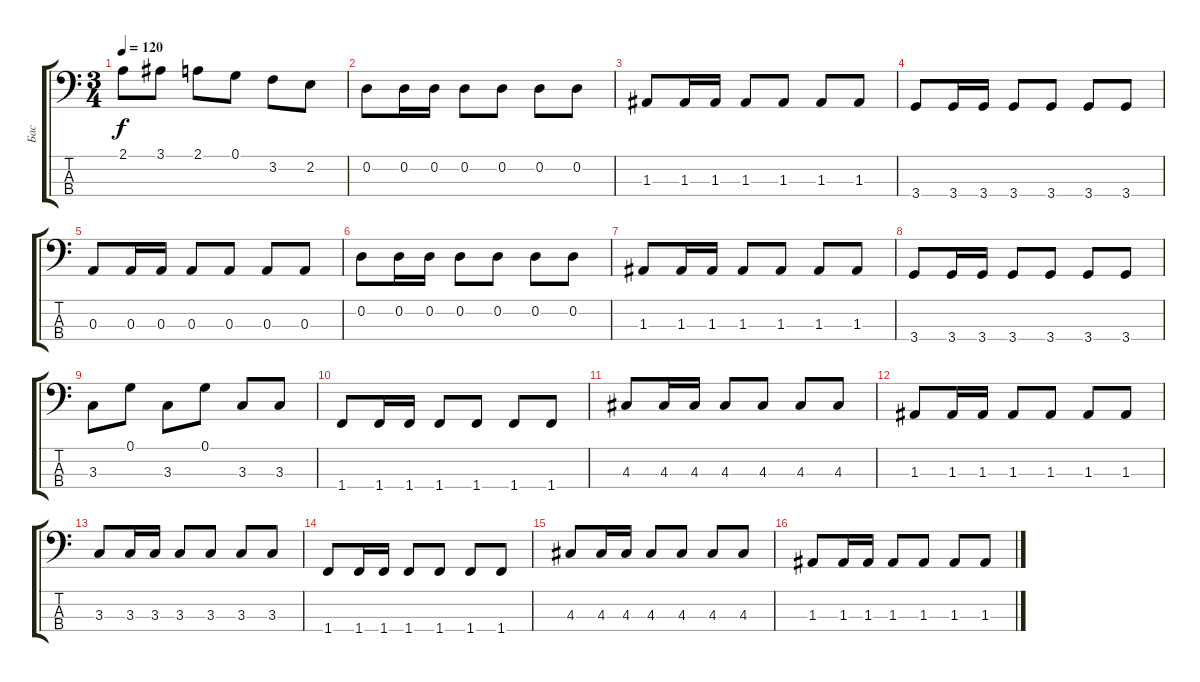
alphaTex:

\track ("Бас" "Бас") {instrument electricbassfinger}
\staff {score tabs}
\tuning (G2 D2 A1 E1) {hide}
\ts (3 4)
\tempo 120
\clef f4
\ks c
2.1.8{dy f} 3.1.8 2.1.8 0.1.8 3.2.8 2.2.8 |
0.2.8 0.2.16 0.2.16 0.2.8 0.2.8 0.2.8 0.2.8 |
1.3.8 1.3.16 1.3.16 1.3.8 1.3.8 1.3.8 1.3.8 |
3.4.8 3.4.16 3.4.16 3.4.8 3.4.8 3.4.8 3.4.8 |
0.3.8 0.3.16 0.3.16 0.3.8 0.3.8 0.3.8 0.3.8 |
0.2.8 0.2.16 0.2.16 0.2.8 0.2.8 0.2.8 0.2.8 |
1.3.8 1.3.16 1.3.16 1.3.8 1.3.8 1.3.8 1.3.8 |
3.4.8 3.4.16 3.4.16 3.4.8 3.4.8 3.4.8 3.4.8 |
3.3.8 0.1.8 3.3.8 0.1.8 3.3.8 3.3.8 |
1.4.8 1.4.16 1.4.16 1.4.8 1.4.8 1.4.8 1.4.8 |
4.3.8 4.3.16 4.3.16 4.3.8 4.3.8 4.3.8 4.3.8 |
1.3.8 1.3.16 1.3.16 1.3.8 1.3.8 1.3.8 1.3.8 |
3.3.8 3.3.16 3.3.16 3.3.8 3.3.8 3.3.8 3.3.8 |
1.4.8 1.4.16 1.4.16 1.4.8 1.4.8 1.4.8 1.4.8 |
4.3.8 4.3.16 4.3.16 4.3.8 4.3.8 4.3.8 4.3.8 |
1.3.8 1.3.16 1.3.16 1.3.8 1.3.8 1.3.8 1.3.8
